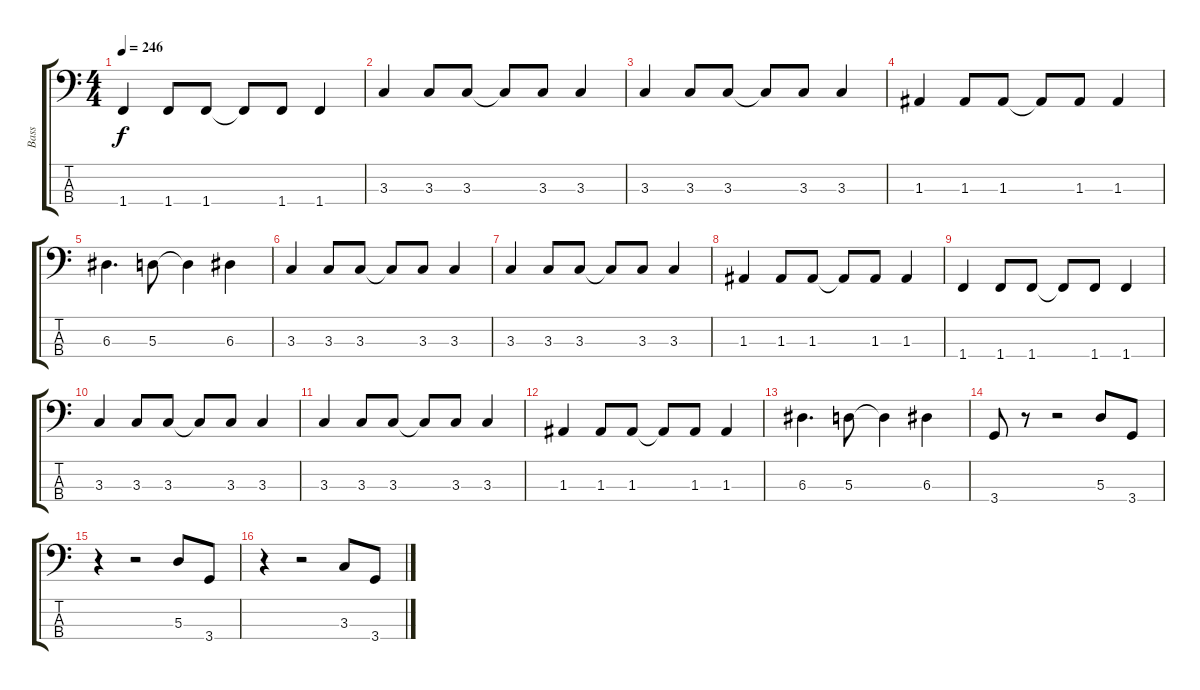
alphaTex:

\track ("Bass" "Bass") {instrument electricbassfinger}
\staff {score tabs}
\tuning (G2 D2 A1 E1) {hide}
\ts (4 4)
\tempo 246
\clef f4
\ks c
1.4.4{dy f} 1.4.8 1.4.8 1.4{t}.8 1.4.8 1.4.4 |
3.3.4 3.3.8 3.3.8 3.3{t}.8 3.3.8 3.3.4 |
3.3.4 3.3.8 3.3.8 3.3{t}.8 3.3.8 3.3.4 |
1.3.4 1.3.8 1.3.8 1.3{t}.8 1.3.8 1.3.4 |
6.3.4{d} 5.3.8 5.3{t}.4 6.3.4 |
3.3.4 3.3.8 3.3.8 3.3{t}.8 3.3.8 3.3.4 |
3.3.4 3.3.8 3.3.8 3.3{t}.8 3.3.8 3.3.4 |
1.3.4 1.3.8 1.3.8 1.3{t}.8 1.3.8 1.3.4 |
1.4.4 1.4.8 1.4.8 1.4{t}.8 1.4.8 1.4.4 |
3.3.4 3.3.8 3.3.8 3.3{t}.8 3.3.8 3.3.4 |
3.3.4 3.3.8 3.3.8 3.3{t}.8 3.3.8 3.3.4 |
1.3.4 1.3.8 1.3.8 1.3{t}.8 1.3.8 1.3.4 |
6.3.4{d} 5.3.8 5.3{t}.4 6.3.4 |
3.4.8 r.8 r.2 5.3.8 3.4.8 |
r.4 r.2 5.3.8 3.4.8 |
r.4 r.2 3.3.8 3.4.8
